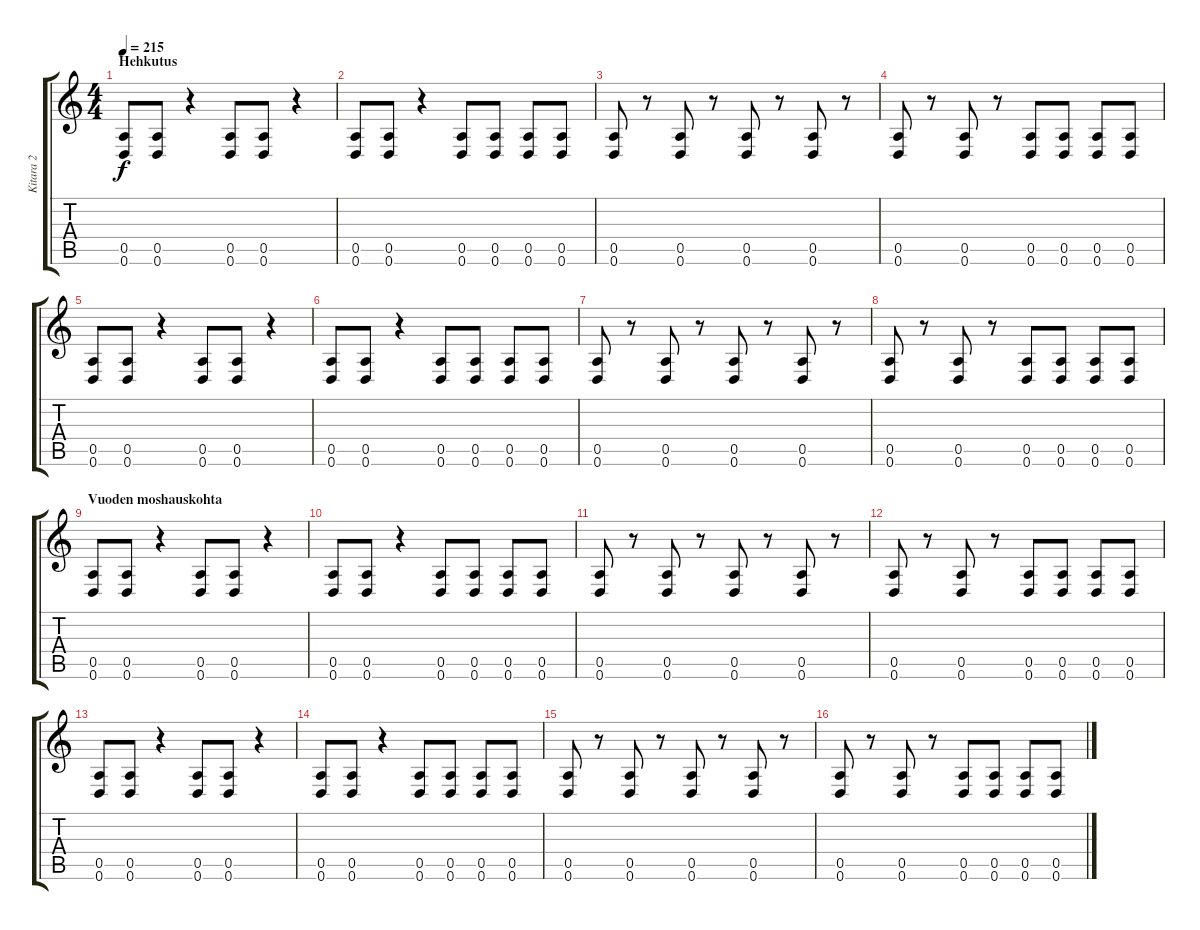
\track ("Kitara 2" "Kitara 2") {instrument distortionguitar}
\staff {score tabs}
\tuning (E4 B3 G3 D3 A2 D2) {hide}
\ts (4 4)
\section ("" "Hehkutus")
\tempo 215
\clef g2
\ks c
(0.5 0.6).8{dy f} (0.5 0.6).8 r.4 (0.5 0.6).8 (0.5 0.6).8 r.4 |
(0.5 0.6).8 (0.5 0.6).8 r.4 (0.5 0.6).8 (0.5 0.6).8 (0.5 0.6).8 (0.5 0.6).8 |
(0.5 0.6).8 r.8 (0.5 0.6).8 r.8 (0.5 0.6).8 r.8 (0.5 0.6).8 r.8 |
(0.5 0.6).8 r.8 (0.5 0.6).8 r.8 (0.5 0.6).8 (0.5 0.6).8 (0.5 0.6).8 (0.5 0.6).8 |
(0.5 0.6).8 (0.5 0.6).8 r.4 (0.5 0.6).8 (0.5 0.6).8 r.4 |
(0.5 0.6).8 (0.5 0.6).8 r.4 (0.5 0.6).8 (0.5 0.6).8 (0.5 0.6).8 (0.5 0.6).8 |
(0.5 0.6).8 r.8 (0.5 0.6).8 r.8 (0.5 0.6).8 r.8 (0.5 0.6).8 r.8 |
(0.5 0.6).8 r.8 (0.5 0.6).8 r.8 (0.5 0.6).8 (0.5 0.6).8 (0.5 0.6).8 (0.5 0.6).8 |
\section ("" "Vuoden moshauskohta")
(0.5 0.6).8 (0.5 0.6).8 r.4 (0.5 0.6).8 (0.5 0.6).8 r.4 |
(0.5 0.6).8 (0.5 0.6).8 r.4 (0.5 0.6).8 (0.5 0.6).8 (0.5 0.6).8 (0.5 0.6).8 |
(0.5 0.6).8 r.8 (0.5 0.6).8 r.8 (0.5 0.6).8 r.8 (0.5 0.6).8 r.8 |
(0.5 0.6).8 r.8 (0.5 0.6).8 r.8 (0.5 0.6).8 (0.5 0.6).8 (0.5 0.6).8 (0.5 0.6).8 |
(0.5 0.6).8 (0.5 0.6).8 r.4 (0.5 0.6).8 (0.5 0.6).8 r.4 |
(0.5 0.6).8 (0.5 0.6).8 r.4 (0.5 0.6).8 (0.5 0.6).8 (0.5 0.6).8 (0.5 0.6).8 |
(0.5 0.6).8 r.8 (0.5 0.6).8 r.8 (0.5 0.6).8 r.8 (0.5 0.6).8 r.8 |
(0.5 0.6).8 r.8 (0.5 0.6).8 r.8 (0.5 0.6).8 (0.5 0.6).8 (0.5 0.6).8 (0.5 0.6).8
